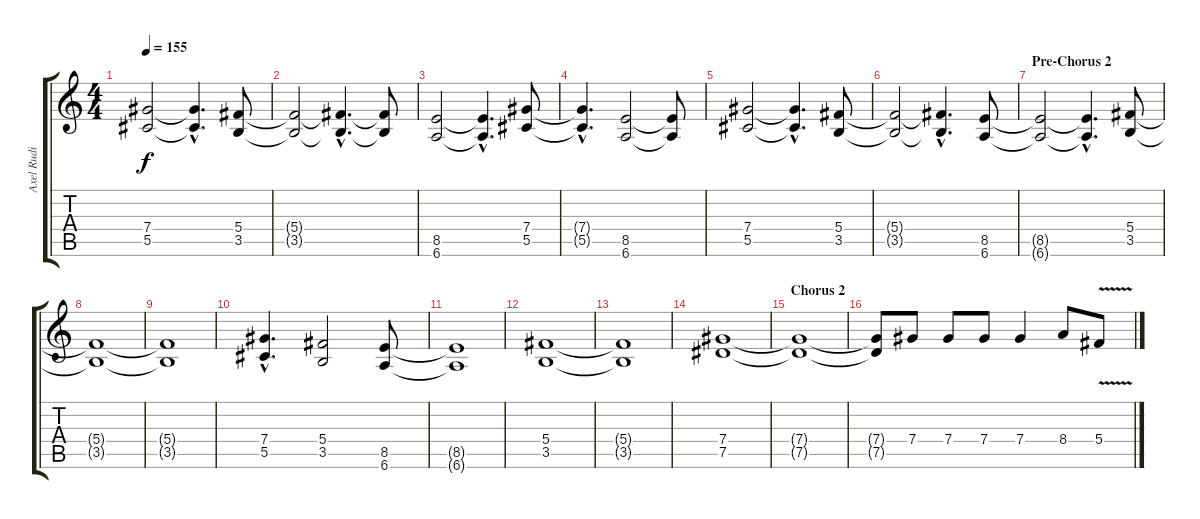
\track ("Axel Rudi Pell - Chitarra 1" "Axel Rudi ") {instrument distortionguitar}
\staff {score tabs}
\tuning (Eb4 Bb3 Gb3 Db3 Ab2 Eb2) {hide}
\ts (4 4)
\tempo 155
\clef g2
\ks c
(7.4 5.5).2{dy f} (7.4{hac t} 5.5{hac t}).4{d} (5.4 3.5).8 |
(5.4{t} 3.5{t}).2 (5.4{hac t} 3.5{hac t}).4{d} (5.4{t} 3.5{t}).8 |
(8.5 6.6).2 (8.5{hac t} 6.6{hac t}).4{d} (7.4 5.5).8 |
(7.4{hac t} 5.5{hac t}).4{d} (8.5 6.6).2 (8.5{t} 6.6{t}).8 |
(7.4 5.5).2 (7.4{hac t} 5.5{hac t}).4{d} (5.4 3.5).8 |
(5.4{t} 3.5{t}).2 (5.4{hac t} 3.5{hac t}).4{d} (8.5 6.6).8 |
\section ("" "Pre-Chorus 2")
(8.5{t} 6.6{t}).2 (8.5{hac t} 6.6{hac t}).4{d} (5.4 3.5).8 |
(5.4{t} 3.5{t}).1 |
(5.4{t} 3.5{t}).1 |
(7.4{hac} 5.5{hac}).4{d} (5.4 3.5).2 (8.5 6.6).8 |
(8.5{t} 6.6{t}).1 |
(5.4 3.5).1 |
(5.4{t} 3.5{t}).1 |
(7.4 7.5).1 |
\section ("" "Chorus 2")
(7.4{t} 7.5{t}).1 |
(7.4{t} 7.5{t}).8 7.4.8 7.4.8 7.4.8 7.4.4 8.4.8 5.4{v}.8
